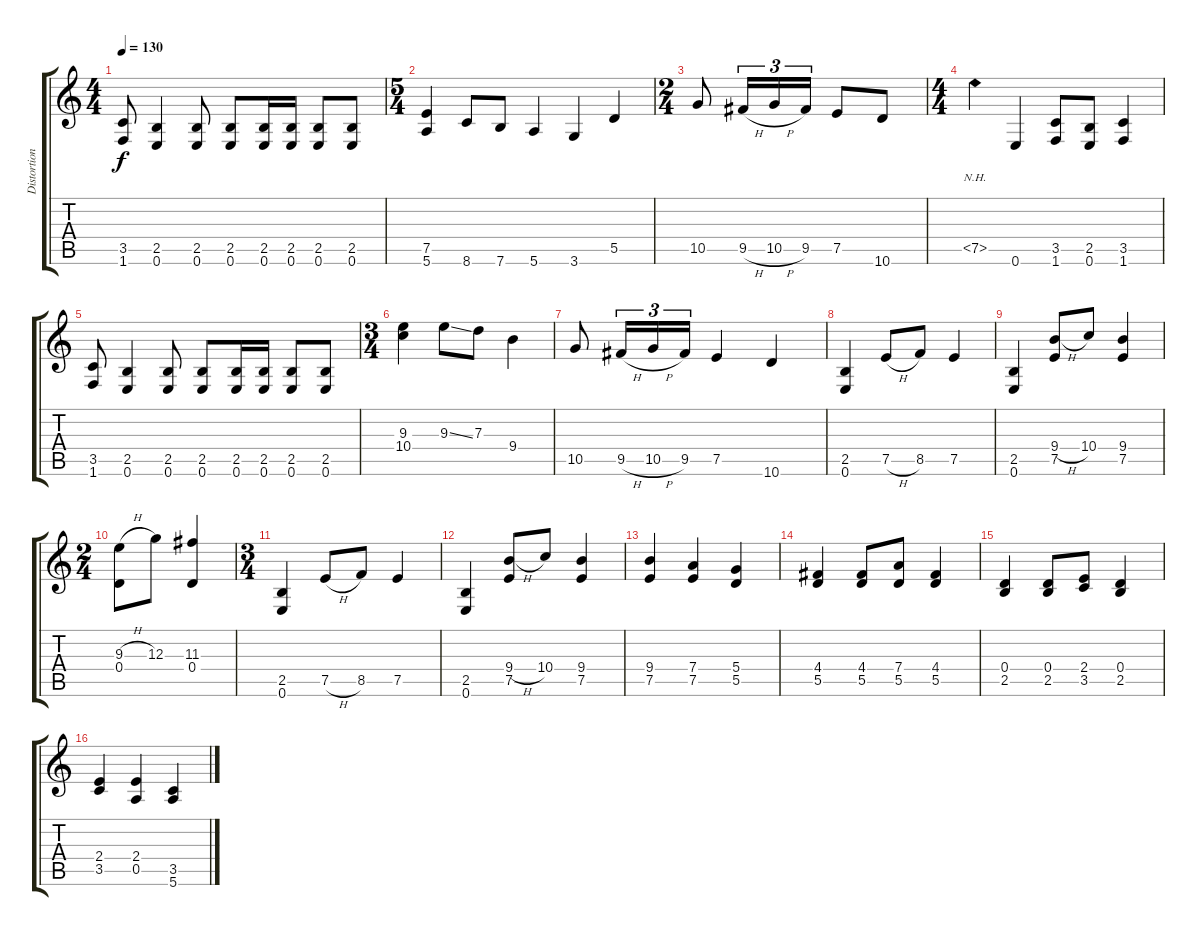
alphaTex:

\track ("Distortion Guitar" "Distortion") {instrument distortionguitar}
\staff {score tabs}
\tuning (E4 B3 G3 D3 A2 E2) {hide}
\ts (4 4)
\tempo 130
\clef g2
\ks c
(3.5 1.6).8{dy f} (2.5 0.6).4 (2.5 0.6).8 (2.5 0.6).8 (2.5 0.6).16 (2.5 0.6).16 (2.5 0.6).8 (2.5 0.6).8 |
\ts (5 4)
(7.5 5.6).4 8.6.8 7.6.8 5.6.4 3.6.4 5.5.4 |
\ts (2 4)
10.5.8 9.5{h}.16{tu (3 2)} 10.5{h}.16{tu (3 2)} 9.5.16{tu (3 2)} 7.5.8 10.6.8 |
\ts (4 4)
7.5{nh}.4 0.6.4 (3.5 1.6).8 (2.5 0.6).8 (3.5 1.6).4 |
(3.5 1.6).8 (2.5 0.6).4 (2.5 0.6).8 (2.5 0.6).8 (2.5 0.6).16 (2.5 0.6).16 (2.5 0.6).8 (2.5 0.6).8 |
\ts (3 4)
(9.3 10.4).4 9.3{ss}.8 7.3.8 9.4.4 |
10.5.8 9.5{h}.16{tu (3 2)} 10.5{h}.16{tu (3 2)} 9.5.16{tu (3 2)} 7.5.4 10.6.4 |
(2.5 0.6).4 7.5{h}.8 8.5.8 7.5.4 |
(2.5 0.6).4 (9.4{h} 7.5).8 10.4.8 (9.4 7.5).4 |
\ts (2 4)
(9.3{h} 0.4).8 12.3.8 (11.3 0.4).4 |
\ts (3 4)
(2.5 0.6).4 7.5{h}.8 8.5.8 7.5.4 |
(2.5 0.6).4 (9.4{h} 7.5).8 10.4.8 (9.4 7.5).4 |
(9.4 7.5).4 (7.4 7.5).4 (5.4 5.5).4 |
(4.4 5.5).4 (4.4 5.5).8 (7.4 5.5).8 (4.4 5.5).4 |
(0.4 2.5).4 (0.4 2.5).8 (2.4 3.5).8 (0.4 2.5).4 |
(2.4 3.5).4 (2.4 0.5).4 (3.5 5.6).4
